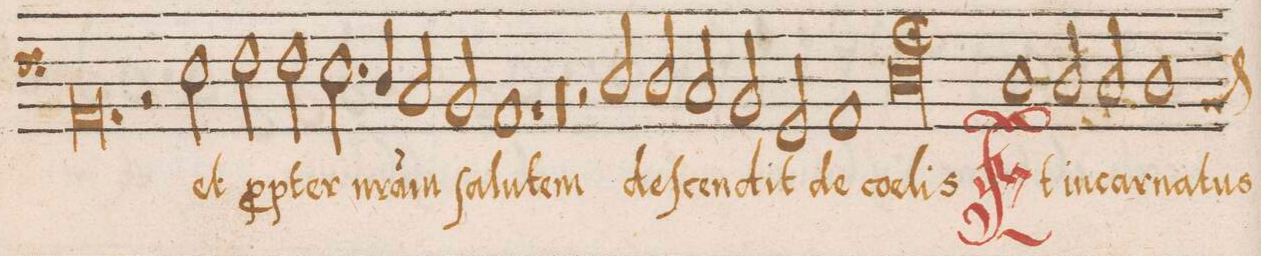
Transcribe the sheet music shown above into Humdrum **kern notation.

**kern	**text
*I"BASSVS	*
*clefF4	*
*k[]	*
*met(C|)	*
*M2/1	*
0.AA	.
=44-	=44-
=45-	=45-
2rBB	.
2E\	et
2F\	p(ro)p-
2F\	-ter
=46-	=46-
2.E\	n(os-
4D/	-t)ram
2C/	ſa-
2BB/	-lu-
=47-	=47-
1AA	-tem
1rBB	.
=48-	=48-
00rD	.
=49-	=49-
=50-	=50-
2rBB	.
2D/	de-
2D/	-ſcen-
2C/	.
=51-	=51-
2BB/	-dit
2GG/	de
1AA	coe-
=52-	=52-
0D\;>	-lis
=53-	=53-
1D	Et
2D/	in-
2D/	-car-
=54-	=54-
*custos:B	*
1D	-na-
*-	*-
